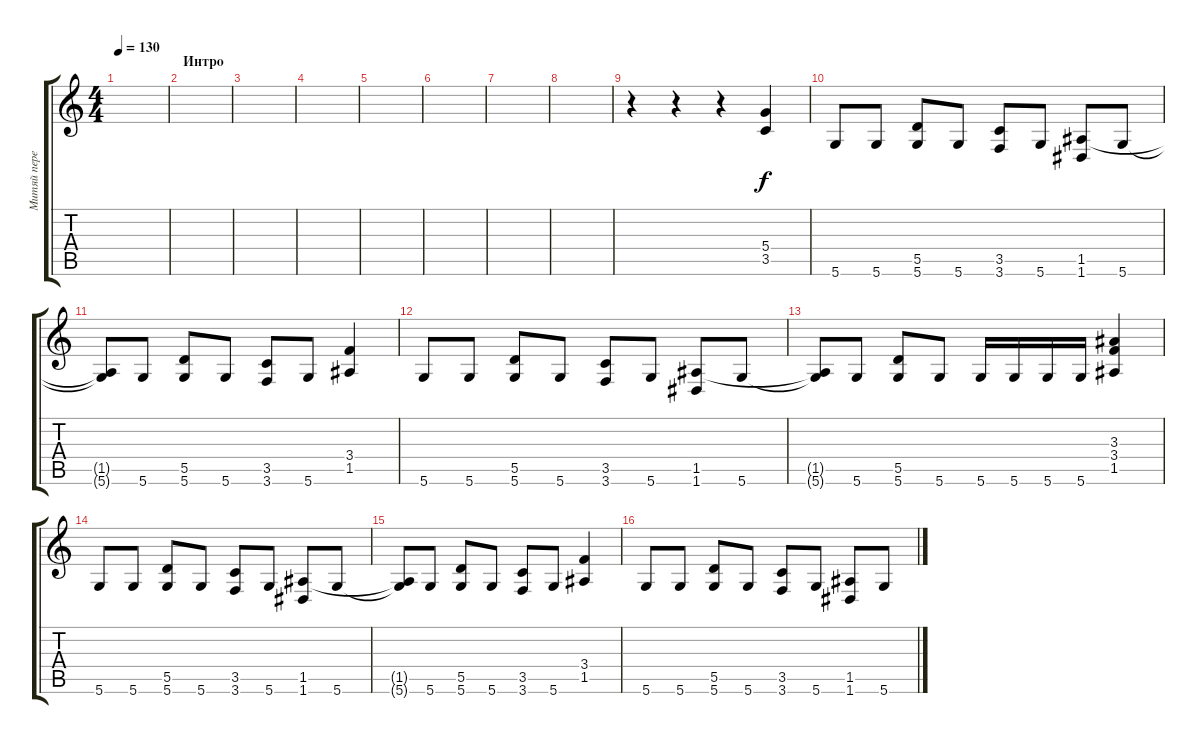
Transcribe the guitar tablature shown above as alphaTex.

\track ("Митяй перегруженный" "Митяй пере") {instrument distortionguitar}
\staff {score tabs}
\tuning (E4 B3 G3 D3 A2 D2) {hide}
\ts (4 4)
\tempo 130
\clef g2
\ks c
|
\section ("" "Интро")
|
|
|
|
|
|
|
r.4 r.4 r.4 (5.4 3.5).4 |
5.6.8 5.6.8 (5.5 5.6).8 5.6.8 (3.5 3.6).8 5.6.8 (1.5 1.6).8 5.6.8 |
(1.5{t} 5.6{t}).8 5.6.8 (5.5 5.6).8 5.6.8 (3.5 3.6).8 5.6.8 (3.4 1.5).4 |
5.6.8 5.6.8 (5.5 5.6).8 5.6.8 (3.5 3.6).8 5.6.8 (1.5 1.6).8 5.6.8 |
(1.5{t} 5.6{t}).8 5.6.8 (5.5 5.6).8 5.6.8 5.6.16 5.6.16 5.6.16 5.6.16 (3.3 3.4 1.5).4 |
5.6.8 5.6.8 (5.5 5.6).8 5.6.8 (3.5 3.6).8 5.6.8 (1.5 1.6).8 5.6.8 |
(1.5{t} 5.6{t}).8 5.6.8 (5.5 5.6).8 5.6.8 (3.5 3.6).8 5.6.8 (3.4 1.5).4 |
5.6.8 5.6.8 (5.5 5.6).8 5.6.8 (3.5 3.6).8 5.6.8 (1.5 1.6).8 5.6.8
